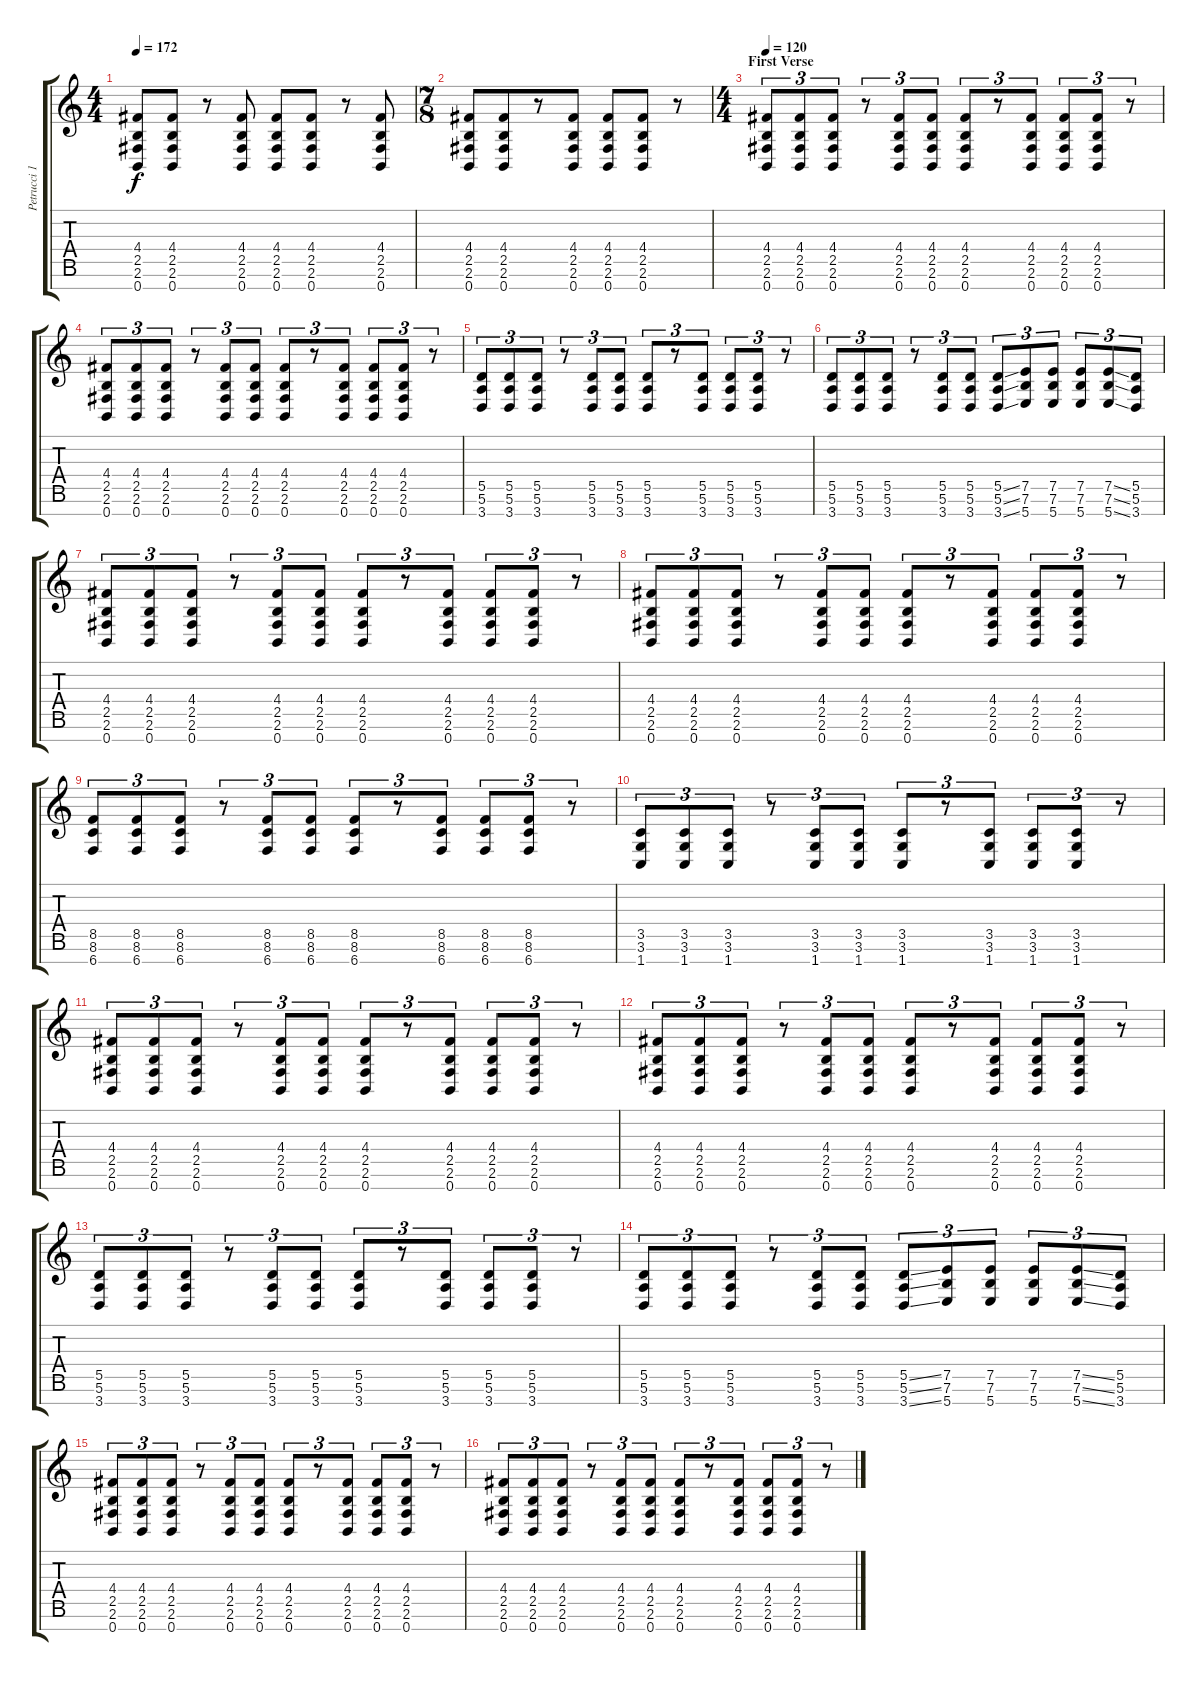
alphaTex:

\track ("Petrucci 1" "Petrucci 1") {instrument overdrivenguitar}
\staff {score tabs}
\tuning (E4 B3 G3 D3 A2 E2 B1) {hide}
\ts (4 4)
\tempo 172
\clef g2
\ks c
(4.4 2.5 2.6 0.7).8{dy f} (4.4 2.5 2.6 0.7).8 r.8 (4.4 2.5 2.6 0.7).8 (4.4 2.5 2.6 0.7).8 (4.4 2.5 2.6 0.7).8 r.8 (4.4 2.5 2.6 0.7).8 |
\ts (7 8)
(4.4 2.5 2.6 0.7).8 (4.4 2.5 2.6 0.7).8 r.8 (4.4 2.5 2.6 0.7).8 (4.4 2.5 2.6 0.7).8 (4.4 2.5 2.6 0.7).8 r.8 |
\ts (4 4)
\section ("" "First Verse")
\tempo 120
(4.4 2.5 2.6 0.7).8{tu (3 2)} (4.4 2.5 2.6 0.7).8{tu (3 2)} (4.4 2.5 2.6 0.7).8{tu (3 2)} r.8{tu (3 2)} (4.4 2.5 2.6 0.7).8{tu (3 2)} (4.4 2.5 2.6 0.7).8{tu (3 2)} (4.4 2.5 2.6 0.7).8{tu (3 2)} r.8{tu (3 2)} (4.4 2.5 2.6 0.7).8{tu (3 2)} (4.4 2.5 2.6 0.7).8{tu (3 2)} (4.4 2.5 2.6 0.7).8{tu (3 2)} r.8{tu (3 2)} |
(4.4 2.5 2.6 0.7).8{tu (3 2)} (4.4 2.5 2.6 0.7).8{tu (3 2)} (4.4 2.5 2.6 0.7).8{tu (3 2)} r.8{tu (3 2)} (4.4 2.5 2.6 0.7).8{tu (3 2)} (4.4 2.5 2.6 0.7).8{tu (3 2)} (4.4 2.5 2.6 0.7).8{tu (3 2)} r.8{tu (3 2)} (4.4 2.5 2.6 0.7).8{tu (3 2)} (4.4 2.5 2.6 0.7).8{tu (3 2)} (4.4 2.5 2.6 0.7).8{tu (3 2)} r.8{tu (3 2)} |
(5.5 5.6 3.7).8{tu (3 2)} (5.5 5.6 3.7).8{tu (3 2)} (5.5 5.6 3.7).8{tu (3 2)} r.8{tu (3 2)} (5.5 5.6 3.7).8{tu (3 2)} (5.5 5.6 3.7).8{tu (3 2)} (5.5 5.6 3.7).8{tu (3 2)} r.8{tu (3 2)} (5.5 5.6 3.7).8{tu (3 2)} (5.5 5.6 3.7).8{tu (3 2)} (5.5 5.6 3.7).8{tu (3 2)} r.8{tu (3 2)} |
(5.5 5.6 3.7).8{tu (3 2)} (5.5 5.6 3.7).8{tu (3 2)} (5.5 5.6 3.7).8{tu (3 2)} r.8{tu (3 2)} (5.5 5.6 3.7).8{tu (3 2)} (5.5 5.6 3.7).8{tu (3 2)} (5.5{ss} 5.6{ss} 3.7{ss}).8{tu (3 2)} (7.5 7.6 5.7).8{tu (3 2)} (7.5 7.6 5.7).8{tu (3 2)} (7.5 7.6 5.7).8{tu (3 2)} (7.5{ss} 7.6{ss} 5.7{ss}).8{tu (3 2)} (5.5 5.6 3.7).8{tu (3 2)} |
(4.4 2.5 2.6 0.7).8{tu (3 2)} (4.4 2.5 2.6 0.7).8{tu (3 2)} (4.4 2.5 2.6 0.7).8{tu (3 2)} r.8{tu (3 2)} (4.4 2.5 2.6 0.7).8{tu (3 2)} (4.4 2.5 2.6 0.7).8{tu (3 2)} (4.4 2.5 2.6 0.7).8{tu (3 2)} r.8{tu (3 2)} (4.4 2.5 2.6 0.7).8{tu (3 2)} (4.4 2.5 2.6 0.7).8{tu (3 2)} (4.4 2.5 2.6 0.7).8{tu (3 2)} r.8{tu (3 2)} |
(4.4 2.5 2.6 0.7).8{tu (3 2)} (4.4 2.5 2.6 0.7).8{tu (3 2)} (4.4 2.5 2.6 0.7).8{tu (3 2)} r.8{tu (3 2)} (4.4 2.5 2.6 0.7).8{tu (3 2)} (4.4 2.5 2.6 0.7).8{tu (3 2)} (4.4 2.5 2.6 0.7).8{tu (3 2)} r.8{tu (3 2)} (4.4 2.5 2.6 0.7).8{tu (3 2)} (4.4 2.5 2.6 0.7).8{tu (3 2)} (4.4 2.5 2.6 0.7).8{tu (3 2)} r.8{tu (3 2)} |
(8.5 8.6 6.7).8{tu (3 2)} (8.5 8.6 6.7).8{tu (3 2)} (8.5 8.6 6.7).8{tu (3 2)} r.8{tu (3 2)} (8.5 8.6 6.7).8{tu (3 2)} (8.5 8.6 6.7).8{tu (3 2)} (8.5 8.6 6.7).8{tu (3 2)} r.8{tu (3 2)} (8.5 8.6 6.7).8{tu (3 2)} (8.5 8.6 6.7).8{tu (3 2)} (8.5 8.6 6.7).8{tu (3 2)} r.8{tu (3 2)} |
(3.5 3.6 1.7).8{tu (3 2)} (3.5 3.6 1.7).8{tu (3 2)} (3.5 3.6 1.7).8{tu (3 2)} r.8{tu (3 2)} (3.5 3.6 1.7).8{tu (3 2)} (3.5 3.6 1.7).8{tu (3 2)} (3.5 3.6 1.7).8{tu (3 2)} r.8{tu (3 2)} (3.5 3.6 1.7).8{tu (3 2)} (3.5 3.6 1.7).8{tu (3 2)} (3.5 3.6 1.7).8{tu (3 2)} r.8{tu (3 2)} |
(4.4 2.5 2.6 0.7).8{tu (3 2)} (4.4 2.5 2.6 0.7).8{tu (3 2)} (4.4 2.5 2.6 0.7).8{tu (3 2)} r.8{tu (3 2)} (4.4 2.5 2.6 0.7).8{tu (3 2)} (4.4 2.5 2.6 0.7).8{tu (3 2)} (4.4 2.5 2.6 0.7).8{tu (3 2)} r.8{tu (3 2)} (4.4 2.5 2.6 0.7).8{tu (3 2)} (4.4 2.5 2.6 0.7).8{tu (3 2)} (4.4 2.5 2.6 0.7).8{tu (3 2)} r.8{tu (3 2)} |
(4.4 2.5 2.6 0.7).8{tu (3 2)} (4.4 2.5 2.6 0.7).8{tu (3 2)} (4.4 2.5 2.6 0.7).8{tu (3 2)} r.8{tu (3 2)} (4.4 2.5 2.6 0.7).8{tu (3 2)} (4.4 2.5 2.6 0.7).8{tu (3 2)} (4.4 2.5 2.6 0.7).8{tu (3 2)} r.8{tu (3 2)} (4.4 2.5 2.6 0.7).8{tu (3 2)} (4.4 2.5 2.6 0.7).8{tu (3 2)} (4.4 2.5 2.6 0.7).8{tu (3 2)} r.8{tu (3 2)} |
(5.5 5.6 3.7).8{tu (3 2)} (5.5 5.6 3.7).8{tu (3 2)} (5.5 5.6 3.7).8{tu (3 2)} r.8{tu (3 2)} (5.5 5.6 3.7).8{tu (3 2)} (5.5 5.6 3.7).8{tu (3 2)} (5.5 5.6 3.7).8{tu (3 2)} r.8{tu (3 2)} (5.5 5.6 3.7).8{tu (3 2)} (5.5 5.6 3.7).8{tu (3 2)} (5.5 5.6 3.7).8{tu (3 2)} r.8{tu (3 2)} |
(5.5 5.6 3.7).8{tu (3 2)} (5.5 5.6 3.7).8{tu (3 2)} (5.5 5.6 3.7).8{tu (3 2)} r.8{tu (3 2)} (5.5 5.6 3.7).8{tu (3 2)} (5.5 5.6 3.7).8{tu (3 2)} (5.5{ss} 5.6{ss} 3.7{ss}).8{tu (3 2)} (7.5 7.6 5.7).8{tu (3 2)} (7.5 7.6 5.7).8{tu (3 2)} (7.5 7.6 5.7).8{tu (3 2)} (7.5{ss} 7.6{ss} 5.7{ss}).8{tu (3 2)} (5.5 5.6 3.7).8{tu (3 2)} |
(4.4 2.5 2.6 0.7).8{tu (3 2)} (4.4 2.5 2.6 0.7).8{tu (3 2)} (4.4 2.5 2.6 0.7).8{tu (3 2)} r.8{tu (3 2)} (4.4 2.5 2.6 0.7).8{tu (3 2)} (4.4 2.5 2.6 0.7).8{tu (3 2)} (4.4 2.5 2.6 0.7).8{tu (3 2)} r.8{tu (3 2)} (4.4 2.5 2.6 0.7).8{tu (3 2)} (4.4 2.5 2.6 0.7).8{tu (3 2)} (4.4 2.5 2.6 0.7).8{tu (3 2)} r.8{tu (3 2)} |
(4.4 2.5 2.6 0.7).8{tu (3 2)} (4.4 2.5 2.6 0.7).8{tu (3 2)} (4.4 2.5 2.6 0.7).8{tu (3 2)} r.8{tu (3 2)} (4.4 2.5 2.6 0.7).8{tu (3 2)} (4.4 2.5 2.6 0.7).8{tu (3 2)} (4.4 2.5 2.6 0.7).8{tu (3 2)} r.8{tu (3 2)} (4.4 2.5 2.6 0.7).8{tu (3 2)} (4.4 2.5 2.6 0.7).8{tu (3 2)} (4.4 2.5 2.6 0.7).8{tu (3 2)} r.8{tu (3 2)}
